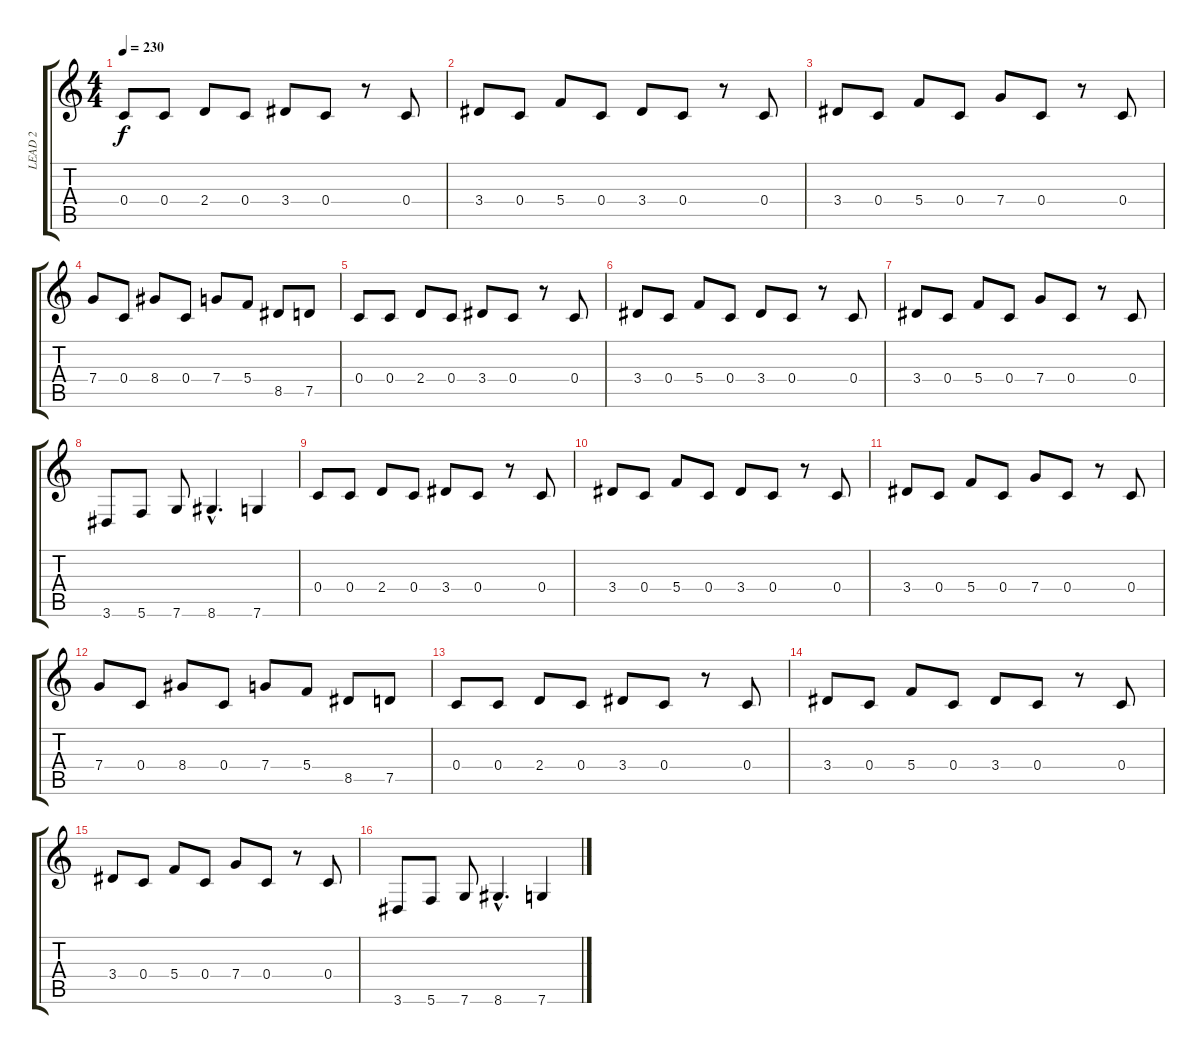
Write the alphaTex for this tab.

\track ("LEAD 2" "LEAD 2") {instrument distortionguitar}
\staff {score tabs}
\tuning (D4 A3 F3 C3 G2 C2) {hide}
\ts (4 4)
\tempo 230
\clef g2
\ks c
0.4.8{dy f} 0.4.8 2.4.8 0.4.8 3.4.8 0.4.8 r.8 0.4.8 |
3.4.8 0.4.8 5.4.8 0.4.8 3.4.8 0.4.8 r.8 0.4.8 |
3.4.8 0.4.8 5.4.8 0.4.8 7.4.8 0.4.8 r.8 0.4.8 |
7.4.8 0.4.8 8.4.8 0.4.8 7.4.8 5.4.8 8.5.8 7.5.8 |
0.4.8 0.4.8 2.4.8 0.4.8 3.4.8 0.4.8 r.8 0.4.8 |
3.4.8 0.4.8 5.4.8 0.4.8 3.4.8 0.4.8 r.8 0.4.8 |
3.4.8 0.4.8 5.4.8 0.4.8 7.4.8 0.4.8 r.8 0.4.8 |
3.6.8 5.6.8 7.6.8 8.6{hac}.4{d} 7.6.4 |
0.4.8 0.4.8 2.4.8 0.4.8 3.4.8 0.4.8 r.8 0.4.8 |
3.4.8 0.4.8 5.4.8 0.4.8 3.4.8 0.4.8 r.8 0.4.8 |
3.4.8 0.4.8 5.4.8 0.4.8 7.4.8 0.4.8 r.8 0.4.8 |
7.4.8 0.4.8 8.4.8 0.4.8 7.4.8 5.4.8 8.5.8 7.5.8 |
0.4.8 0.4.8 2.4.8 0.4.8 3.4.8 0.4.8 r.8 0.4.8 |
3.4.8 0.4.8 5.4.8 0.4.8 3.4.8 0.4.8 r.8 0.4.8 |
3.4.8 0.4.8 5.4.8 0.4.8 7.4.8 0.4.8 r.8 0.4.8 |
3.6.8 5.6.8 7.6.8 8.6{hac}.4{d} 7.6.4
